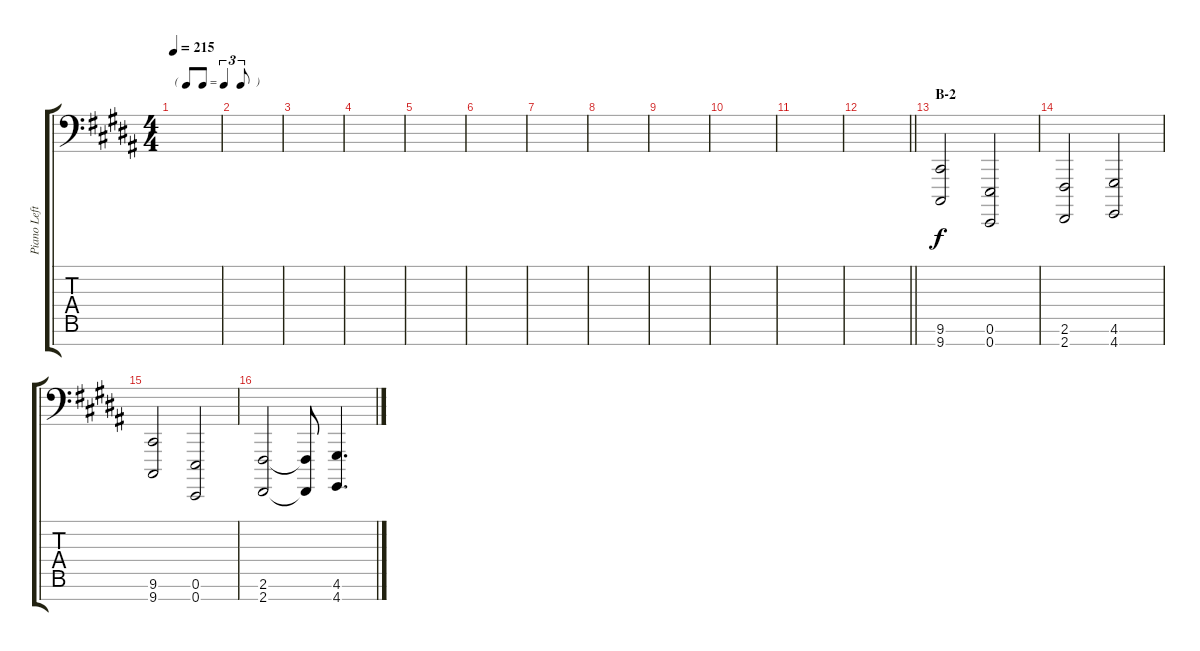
\track ("Piano Left (Kotobuki Tsumugi)" "Piano Left") {instrument acousticgrandpiano}
\staff {score tabs}
\tuning (E4 B3 G3 D3 A2 E1 E0) {hide}
\ts (4 4)
\tf triplet8th
\tempo 215
\clef f4
\ks b
|
|
|
|
|
|
|
|
|
|
|
\barLineRight lightlight
|
\section ("" "B-2")
(9.6 9.7).2 (0.6 0.7).2 |
(2.6 2.7).2 (4.6 4.7).2 |
(9.6 9.7).2 (0.6 0.7).2 |
(2.6 2.7).2 (2.6{t} 2.7{t}).8 (4.6 4.7).4{d}
